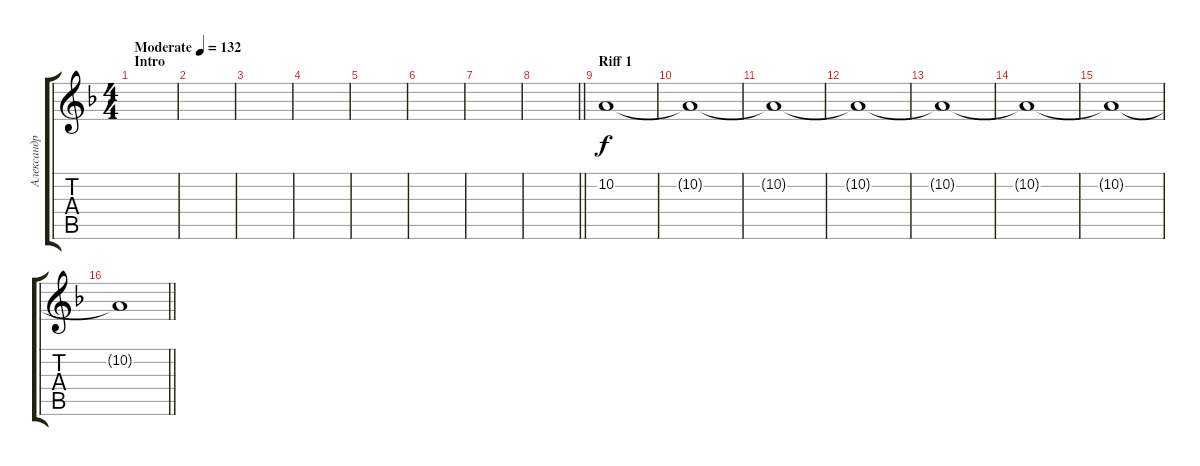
\track ("Александр Андрюхин" "Александр ") {instrument stringensemble2}
\staff {score tabs}
\tuning (E4 B3 G3 D3 A2 E2) {hide}
\ts (4 4)
\section ("" "Intro")
\tempo (132 "Moderate")
\clef g2
\ks f
|
|
|
|
|
|
|
\barLineRight lightlight
|
\section ("" "Riff 1")
10.2.1 |
10.2{t}.1{dy f} |
10.2{t}.1 |
10.2{t}.1 |
10.2{t}.1 |
10.2{t}.1 |
10.2{t}.1 |
\barLineRight lightlight
10.2{t}.1
